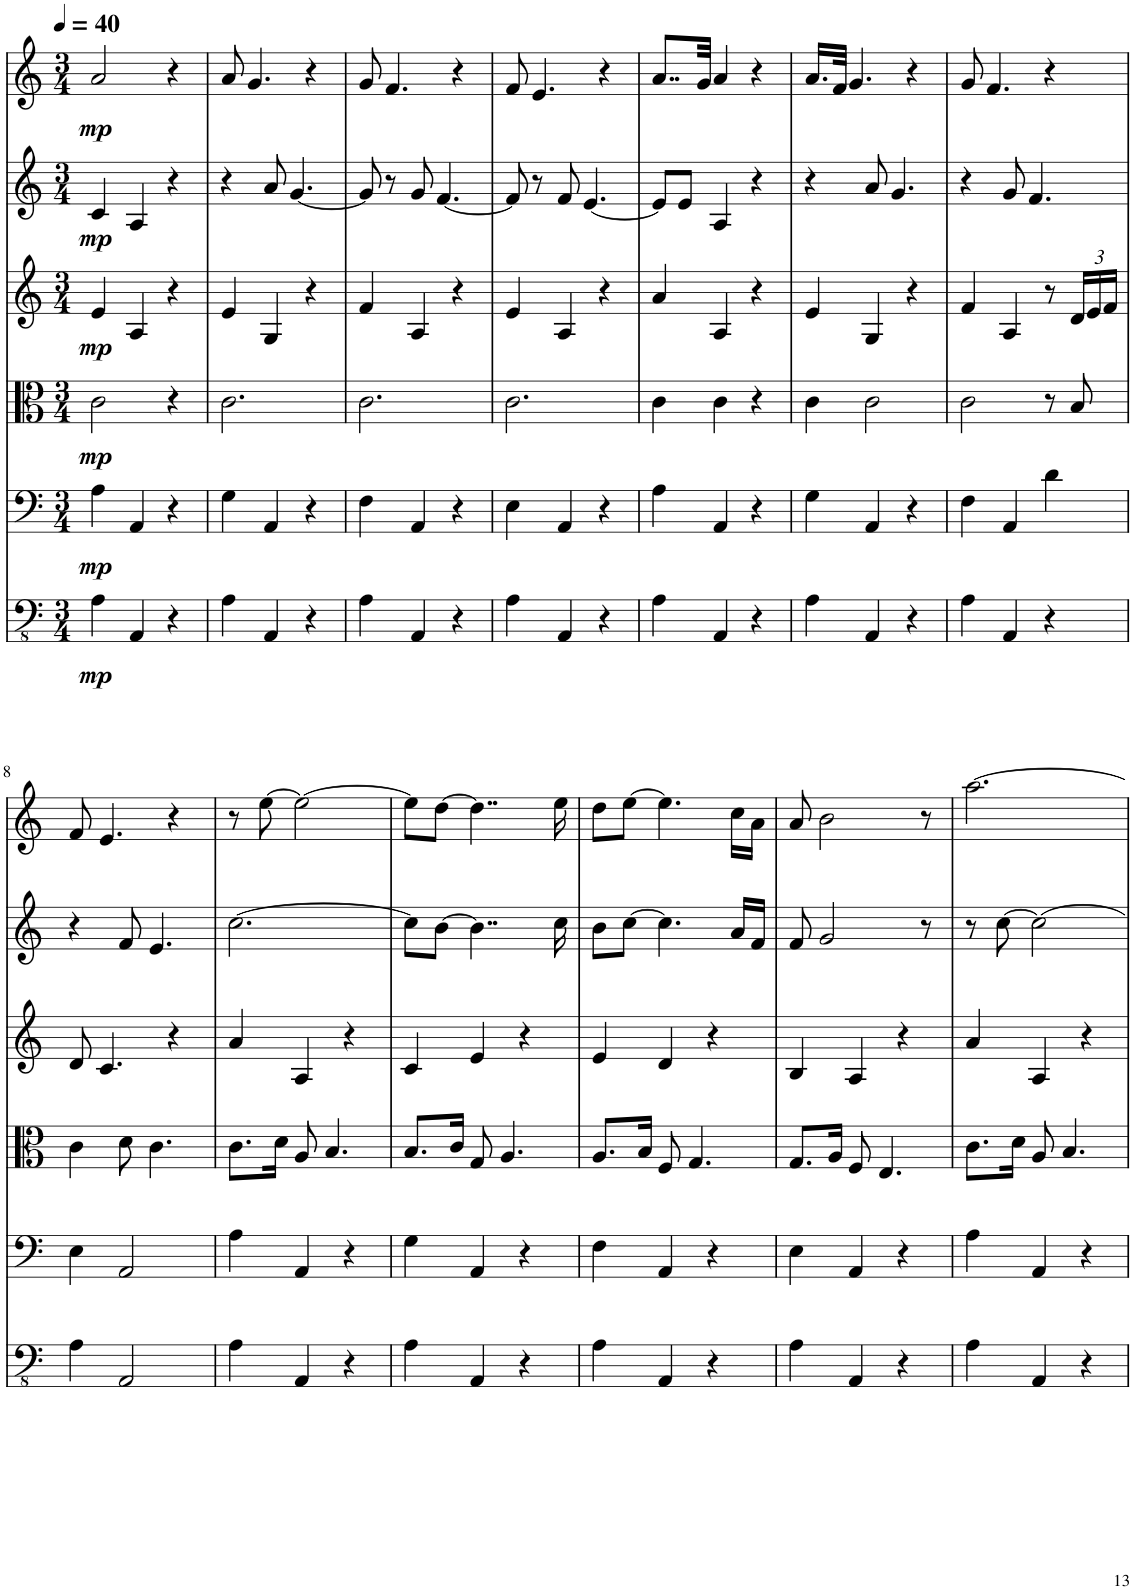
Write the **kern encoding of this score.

**kern	**dynam	**kern	**dynam	**kern	**dynam	**kern	**dynam	**kern	**dynam	**kern	**dynam	**kern	**dynam
*part7	*part7	*part6	*part6	*part5	*part5	*part4	*part4	*part3	*part3	*part2	*part2	*part1	*part1
*staff7	*staff7	*staff6	*staff6	*staff5	*staff5	*staff4	*staff4	*staff3	*staff3	*staff2	*staff2	*staff1	*staff1
*I"Piano	*	*I"Piano	*	*I"Piano	*	*I"Piano	*	*I"Piano	*	*I"Piano	*	*I"Piano	*
*	*	*I'Pno	*	*	*	*	*	*	*	*	*	*I'Pno	*
!!LO:PB:g=z
*	*	*	*	*	*	*	*	*	*	*	*	*stria5	*
*clefFv4	*	*clefF4	*	*clefC3	*	*clefG2	*	*clefG2	*	*clefG2	*	*clefG2	*
*k[]	*	*k[]	*	*k[]	*	*k[]	*	*k[]	*	*k[]	*	*k[]	*
*M3/4	*	*M3/4	*	*M3/4	*	*M3/4	*	*M3/4	*	*M3/4	*	*M3/4	*
*MM40	*	*MM40	*	*MM40	*	*MM40	*	*MM40	*	*MM40	*	*MM40	*
=1	=1	=1	=1	=1	=1	=1	=1	=1	=1	=1	=1	=1	=1
!	!LO:DY:b	!	!LO:DY:b	!	!LO:DY:b	!	!LO:DY:b	!	!LO:DY:b	!	!LO:DY:b	!	!LO:DY:b
4AA\	mp	4A\	mp	2c\	mp	4e/	mp	4c/	mp	2a/	mp	4c	mp
4AAA/	.	4AA/	.	.	.	4A/	.	4A/	.	.	.	4A	.
4r	.	4r	.	4r	.	4r	.	4r	.	4r	.	4r	.
=2	=2	=2	=2	=2	=2	=2	=2	=2	=2	=2	=2	=2	=2
4AA\	.	4G\	.	2.c\	.	4e/	.	4r	.	8a/	.	4r	.
.	.	.	.	.	.	.	.	.	.	4.g/	.	.	.
4AAA/	.	4AA/	.	.	.	4G/	.	8a/	.	.	.	8a	.
.	.	.	.	.	.	.	.	[4.g/	.	.	.	[4.g	.
4r	.	4r	.	.	.	4r	.	.	.	4r	.	.	.
=3	=3	=3	=3	=3	=3	=3	=3	=3	=3	=3	=3	=3	=3
4AA\	.	4F\	.	2.c\	.	4f/	.	8g/]	.	8g/	.	8g]	.
.	.	.	.	.	.	.	.	8r	.	4.f/	.	8r	.
4AAA/	.	4AA/	.	.	.	4A/	.	8g/	.	.	.	8g	.
.	.	.	.	.	.	.	.	[4.f/	.	.	.	[4.f	.
4r	.	4r	.	.	.	4r	.	.	.	4r	.	.	.
=4	=4	=4	=4	=4	=4	=4	=4	=4	=4	=4	=4	=4	=4
4AA\	.	4E\	.	2.c\	.	4e/	.	8f/]	.	8f/	.	8f]	.
.	.	.	.	.	.	.	.	8r	.	4.e/	.	8r	.
4AAA/	.	4AA/	.	.	.	4A/	.	8f/	.	.	.	8f	.
.	.	.	.	.	.	.	.	[4.e/	.	.	.	[4.e	.
4r	.	4r	.	.	.	4r	.	.	.	4r	.	.	.
=5	=5	=5	=5	=5	=5	=5	=5	=5	=5	=5	=5	=5	=5
4AA\	.	4A\	.	4c\	.	4a/	.	8e/L]	.	8..a/L	.	8e/L]	.
.	.	.	.	.	.	.	.	8e/J	.	.	.	8e/J	.
.	.	.	.	.	.	.	.	.	.	32g/Jkk	.	.	.
4AAA/	.	4AA/	.	4c\	.	4A/	.	4A/	.	4a/	.	4A	.
4r	.	4r	.	4r	.	4r	.	4r	.	4r	.	4r	.
=6	=6	=6	=6	=6	=6	=6	=6	=6	=6	=6	=6	=6	=6
4AA\	.	4G\	.	4c\	.	4e/	.	4r	.	16.a/LL	.	4r	.
.	.	.	.	.	.	.	.	.	.	32f/JJk	.	.	.
.	.	.	.	.	.	.	.	.	.	4.g/	.	.	.
4AAA/	.	4AA/	.	2c\	.	4G/	.	8a/	.	.	.	8a	.
.	.	.	.	.	.	.	.	4.g/	.	.	.	4.g	.
4r	.	4r	.	.	.	4r	.	.	.	4r	.	.	.
=7	=7	=7	=7	=7	=7	=7	=7	=7	=7	=7	=7	=7	=7
4AA\	.	4F\	.	2c\	.	4f/	.	4r	.	8g/	.	4r	.
.	.	.	.	.	.	.	.	.	.	4.f/	.	.	.
4AAA/	.	4AA/	.	.	.	4A/	.	8g/	.	.	.	8g	.
.	.	.	.	.	.	.	.	4.f/	.	.	.	4.f	.
4r	.	4d\	.	8r	.	8r	.	.	.	4r	.	.	.
*	*	*	*	*	*	*Xbrackettup	*	*	*	*	*	*	*
.	.	.	.	8B/	.	24d/LL	.	.	.	.	.	.	.
.	.	.	.	.	.	24e/	.	.	.	.	.	.	.
.	.	.	.	.	.	24f/JJ	.	.	.	.	.	.	.
!!LO:LB:g=z
=8	=8	=8	=8	=8	=8	=8	=8	=8	=8	=8	=8	=8	=8
4AA\	.	4E\	.	4c\	.	8d/	.	4r	.	8f/	.	4r	.
.	.	.	.	.	.	4.c/	.	.	.	4.e/	.	.	.
2AAA/	.	2AA/	.	8d\	.	.	.	8f/	.	.	.	8f	.
.	.	.	.	4.c\	.	.	.	4.e/	.	.	.	4.e	.
.	.	.	.	.	.	4r	.	.	.	4r	.	.	.
=9	=9	=9	=9	=9	=9	=9	=9	=9	=9	=9	=9	=9	=9
4AA\	.	4A\	.	8.c\L	.	4a/	.	[2.cc\	.	8r	.	[2.cc	.
.	.	.	.	.	.	.	.	.	.	[8ee\	.	.	.
.	.	.	.	16d\Jk	.	.	.	.	.	.	.	.	.
4AAA/	.	4AA/	.	8A/	.	4A/	.	.	.	2ee\_	.	.	.
.	.	.	.	4.B/	.	.	.	.	.	.	.	.	.
4r	.	4r	.	.	.	4r	.	.	.	.	.	.	.
=10	=10	=10	=10	=10	=10	=10	=10	=10	=10	=10	=10	=10	=10
4AA\	.	4G\	.	8.B/L	.	4c/	.	8cc\L]	.	8ee\L]	.	8cc\L]	.
.	.	.	.	.	.	.	.	[8b\J	.	[8dd\J	.	[8b\J	.
.	.	.	.	16c/Jk	.	.	.	.	.	.	.	.	.
4AAA/	.	4AA/	.	8G/	.	4e/	.	4..b\]	.	4..dd\]	.	4..b]	.
.	.	.	.	4.A/	.	.	.	.	.	.	.	.	.
4r	.	4r	.	.	.	4r	.	.	.	.	.	.	.
.	.	.	.	.	.	.	.	16cc\	.	16ee\	.	16cc	.
=11	=11	=11	=11	=11	=11	=11	=11	=11	=11	=11	=11	=11	=11
4AA\	.	4F\	.	8.A/L	.	4e/	.	8b\L	.	8dd\L	.	8b\L	.
.	.	.	.	.	.	.	.	[8cc\J	.	[8ee\J	.	[8cc\J	.
.	.	.	.	16B/Jk	.	.	.	.	.	.	.	.	.
4AAA/	.	4AA/	.	8F/	.	4d/	.	4.cc\]	.	4.ee\]	.	4.cc]	.
.	.	.	.	4.G/	.	.	.	.	.	.	.	.	.
4r	.	4r	.	.	.	4r	.	.	.	.	.	.	.
.	.	.	.	.	.	.	.	16a/LL	.	16cc\LL	.	16a/LL	.
.	.	.	.	.	.	.	.	16f/JJ	.	16a\JJ	.	16f/JJ	.
=12	=12	=12	=12	=12	=12	=12	=12	=12	=12	=12	=12	=12	=12
4AA\	.	4E\	.	8.G/L	.	4B/	.	8f/	.	8a/	.	8f	.
.	.	.	.	.	.	.	.	2g/	.	2b\	.	2g	.
.	.	.	.	16A/Jk	.	.	.	.	.	.	.	.	.
4AAA/	.	4AA/	.	8F/	.	4A/	.	.	.	.	.	.	.
.	.	.	.	4.E/	.	.	.	.	.	.	.	.	.
4r	.	4r	.	.	.	4r	.	.	.	.	.	.	.
.	.	.	.	.	.	.	.	8r	.	8r	.	8r	.
=13	=13	=13	=13	=13	=13	=13	=13	=13	=13	=13	=13	=13	=13
4AA\	.	4A\	.	8.c\L	.	4a/	.	8r	.	[2.aa\	.	8r	.
.	.	.	.	.	.	.	.	[8cc\	.	.	.	[8cc	.
.	.	.	.	16d\Jk	.	.	.	.	.	.	.	.	.
4AAA/	.	4AA/	.	8A/	.	4A/	.	2cc\_	.	.	.	2cc_	.
.	.	.	.	4.B/	.	.	.	.	.	.	.	.	.
4r	.	4r	.	.	.	4r	.	.	.	.	.	.	.
=	=	=	=	=	=	=	=	=	=	=	=	=	=
*-	*-	*-	*-	*-	*-	*-	*-	*-	*-	*-	*-	*-	*-
